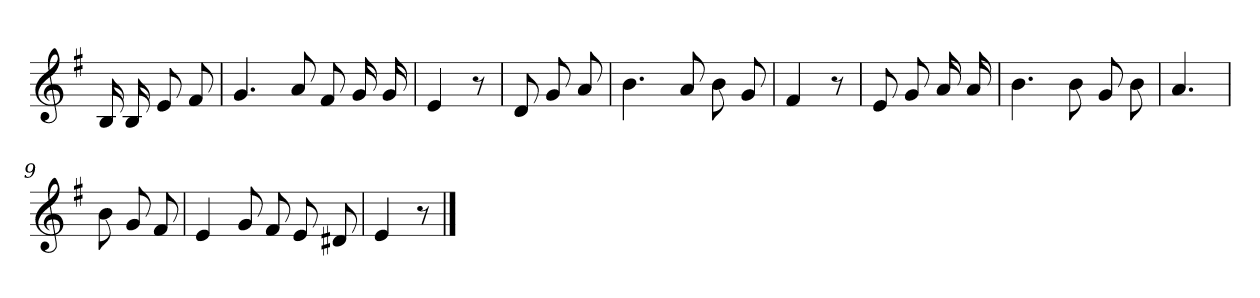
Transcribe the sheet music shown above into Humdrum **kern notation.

**kern
*part1
*staff1
*clefG2
*k[f#]
*e:
=
16B
16B
8e
8f#
=1
4.g
8a
8f#
16g
16g
=2
4e
8r
=3
8d
8g
8a
=4
4.b
8a
8b
8g
=5
4f#
8r
=6
8e
8g
16a
16a
=7
4.b
8b
8g
8b
=8
4.a
=9
8b
8g
8f#
=10
4e
8g
8f#
8e
8d#X
=11
4e
8r
==
*-
